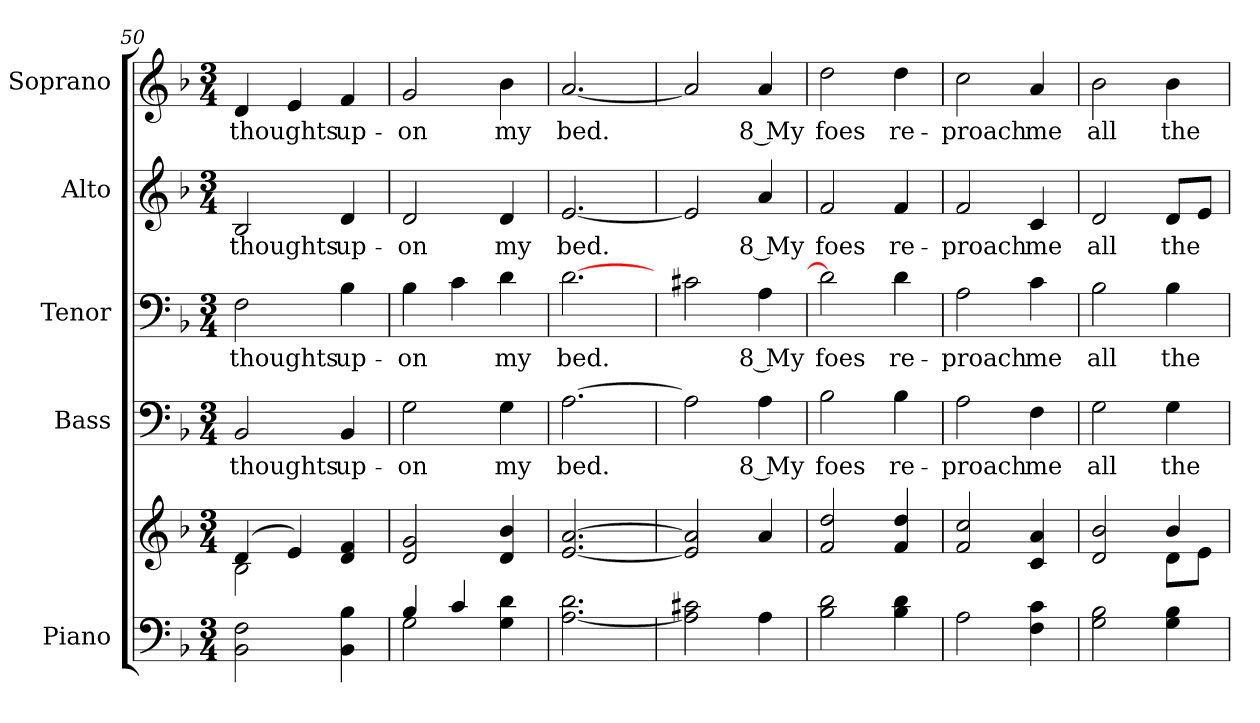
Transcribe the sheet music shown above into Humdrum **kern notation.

**kern	**kern	**kern	**text	**kern	**text	**kern	**text	**kern	**text
*part5	*part5	*part4	*part4	*part3	*part3	*part2	*part2	*part1	*part1
*staff6	*staff5	*staff4	*staff4	*staff3	*staff3	*staff2	*staff2	*staff1	*staff1
*I"Piano	*	*I"Bass	*	*I"Tenor	*	*I"Alto	*	*I"Soprano	*
*I'Pno.	*	*I'B.	*	*I'T.	*	*I'A.	*	*I'S.	*
*clefF4	*clefG2	*clefF4	*	*clefF4	*	*clefG2	*	*clefG2	*
*k[b-]	*k[b-]	*k[b-]	*	*k[b-]	*	*k[b-]	*	*k[b-]	*
*F:	*F:	*F:	*	*F:	*	*F:	*	*F:	*
*M3/4	*M3/4	*M3/4	*	*M3/4	*	*M3/4	*	*M3/4	*
=50	=50	=50	=50	=50	=50	=50	=50	=50	=50
*	*^	*	*	*	*	*	*	*	*
!	!	!	!	!LO:LY:b:color=#000000	!	!	!	!	!	!
!	!	!	!	!	!	!LO:LY:b:color=#000000	!	!	!	!
!	!	!	!	!	!	!	!	!LO:LY:b:color=#000000	!	!
!	!	!	!	!	!	!	!	!	!	!LO:LY:b:color=#000000
2BB-i\ 2Fi	(4di/	2B-i\	2BB-i/	thoughts	2Fi\	thoughts	2B-i/	thoughts	4di/	thoughts
.	4ei/)	.	.	.	.	.	.	.	4ei/	.
!	!	!	!	!LO:LY:b:color=#000000	!	!	!	!	!	!
!	!	!	!	!	!	!LO:LY:b:color=#000000	!	!	!	!
!	!	!	!	!	!	!	!	!LO:LY:b:color=#000000	!	!
!	!	!	!	!	!	!	!	!	!	!LO:LY:b:color=#000000
4BB-i\ 4B-i	4di/ 4fi	4ryy	4BB-i/	up-	4B-i\	up-	4di/	up-	4fi/	up-
*	*v	*v	*	*	*	*	*	*	*	*
=51	=51	=51	=51	=51	=51	=51	=51	=51	=51
*^	*	*	*	*	*	*	*	*	*
*	*	*^	*	*	*	*	*	*	*	*
!	!	!	!	!	!LO:LY:b:color=#000000	!	!	!	!	!	!
*	*	*v	*v	*	*	*	*	*	*	*	*
*	*	*^	*	*	*	*	*	*	*	*
!	!	!	!	!	!	!	!LO:LY:b:color=#000000	!	!	!	!
*	*	*v	*v	*	*	*	*	*	*	*	*
*	*	*^	*	*	*	*	*	*	*	*
!	!	!	!	!	!	!	!	!	!LO:LY:b:color=#000000	!	!
*	*	*v	*v	*	*	*	*	*	*	*	*
*	*	*^	*	*	*	*	*	*	*	*
!	!	!	!	!	!	!	!	!	!	!	!LO:LY:b:color=#000000
*	*	*v	*v	*	*	*	*	*	*	*	*
4B-i/	2Gi\	2di/ 2gi	2Gi\	-on	4B-i\	-on	2di/	-on	2gi/	-on
4ci/	.	.	.	.	4ci\	.	.	.	.	.
!	!	!	!	!LO:LY:b:color=#000000	!	!	!	!	!	!
!	!	!	!	!	!	!LO:LY:b:color=#000000	!	!	!	!
!	!	!	!	!	!	!	!	!LO:LY:b:color=#000000	!	!
!	!	!	!	!	!	!	!	!	!	!LO:LY:b:color=#000000
4Gi\ 4di	4ryy	4di/ 4b-i	4Gi\	my	4di\	my	4di/	my	4b-i\	my
*v	*v	*	*	*	*	*	*	*	*	*
=52	=52	=52	=52	=52	=52	=52	=52	=52	=52
*^	*	*	*	*	*	*	*	*	*
!	!	!	!	!LO:LY:b:color=#000000	!	!	!	!	!	!
*v	*v	*	*	*	*	*	*	*	*	*
*^	*	*	*	*	*	*	*	*	*
!	!	!	!	!	!	!LO:LY:b:color=#000000	!	!	!	!
*v	*v	*	*	*	*	*	*	*	*	*
*^	*	*	*	*	*	*	*	*	*
!	!	!	!	!	!	!	!	!LO:LY:b:color=#000000	!	!
*v	*v	*	*	*	*	*	*	*	*	*
*^	*	*	*	*	*	*	*	*	*
!	!	!	!	!	!	!	!	!	!	!LO:LY:b:color=#000000
*v	*v	*	*	*	*	*	*	*	*	*
[<2.Ai\ 2.di	[<2.ei/ [>2.ai	[>2.Ai\	bed.	[>2.di\	bed.	[<2.ei/	bed.	[<2.ai/	bed.
=53	=53	=53	=53	=53	=53	=53	=53	=53	=53
2Ai\] 2c#Xi	2ei/] 2ai]	2Ai\]	.	2c#Xi\	.	2ei/]	.	2ai/]	.
!	!	!	!LO:LY:b:color=#000000	!	!	!	!	!	!
!	!	!	!	!	!LO:LY:b:color=#000000	!	!	!	!
!	!	!	!	!	!	!	!LO:LY:b:color=#000000	!	!
!	!	!	!	!	!	!	!	!	!LO:LY:b:color=#000000
4Ai\	4ai/	4Ai\	8 My	4Ai\	8 My	4ai/	8 My	4ai/	8 My
!!LO:PB:g=z
=54	=54	=54	=54	=54	=54	=54	=54	=54	=54
!	!	!	!LO:LY:b:color=#000000	!	!	!	!	!	!
!	!	!	!	!	!LO:LY:b:color=#000000	!	!	!	!
!	!	!	!	!	!	!	!LO:LY:b:color=#000000	!	!
!	!	!	!	!	!	!	!	!	!LO:LY:b:color=#000000
2B-i\ 2di	2fi/ 2ddi	2B-i\	foes	2di\]	foes	2fi/	foes	2ddi\	foes
!	!	!	!LO:LY:b:color=#000000	!	!	!	!	!	!
!	!	!	!	!	!LO:LY:b:color=#000000	!	!	!	!
!	!	!	!	!	!	!	!LO:LY:b:color=#000000	!	!
!	!	!	!	!	!	!	!	!	!LO:LY:b:color=#000000
4B-i\ 4di	4fi/ 4ddi	4B-i\	re-	4di\	re-	4fi/	re-	4ddi\	re-
=55	=55	=55	=55	=55	=55	=55	=55	=55	=55
!	!	!	!LO:LY:b:color=#000000	!	!	!	!	!	!
!	!	!	!	!	!LO:LY:b:color=#000000	!	!	!	!
!	!	!	!	!	!	!	!LO:LY:b:color=#000000	!	!
!	!	!	!	!	!	!	!	!	!LO:LY:b:color=#000000
2Ai\	2fi/ 2cci	2Ai\	-proach	2Ai\	-proach	2fi/	-proach	2cci\	-proach
!	!	!	!LO:LY:b:color=#000000	!	!	!	!	!	!
!	!	!	!	!	!LO:LY:b:color=#000000	!	!	!	!
!	!	!	!	!	!	!	!LO:LY:b:color=#000000	!	!
!	!	!	!	!	!	!	!	!	!LO:LY:b:color=#000000
4Fi\ 4ci	4ci/ 4ai	4Fi\	me	4ci\	me	4ci/	me	4ai/	me
=56	=56	=56	=56	=56	=56	=56	=56	=56	=56
*	*^	*	*	*	*	*	*	*	*
!	!	!	!	!LO:LY:b:color=#000000	!	!	!	!	!	!
!	!	!	!	!	!	!LO:LY:b:color=#000000	!	!	!	!
!	!	!	!	!	!	!	!	!LO:LY:b:color=#000000	!	!
!	!	!	!	!	!	!	!	!	!	!LO:LY:b:color=#000000
2Gi\ 2B-i	2di/ 2b-i	2ryy	2Gi\	all	2B-i\	all	2di/	all	2b-i\	all
!	!	!	!	!LO:LY:b:color=#000000	!	!	!	!	!	!
!	!	!	!	!	!	!LO:LY:b:color=#000000	!	!	!	!
!	!	!	!	!	!	!	!	!LO:LY:b:color=#000000	!	!
!	!	!	!	!	!	!	!	!	!	!LO:LY:b:color=#000000
4Gi\ 4B-i	4b-i/	8di\L	4Gi\	the	4B-i\	the	8di/L	the	4b-i\	the
.	.	8ei\J	.	.	.	.	8ei/J	.	.	.
*	*v	*v	*	*	*	*	*	*	*	*
=	=	=	=	=	=	=	=	=	=
*-	*-	*-	*-	*-	*-	*-	*-	*-	*-
